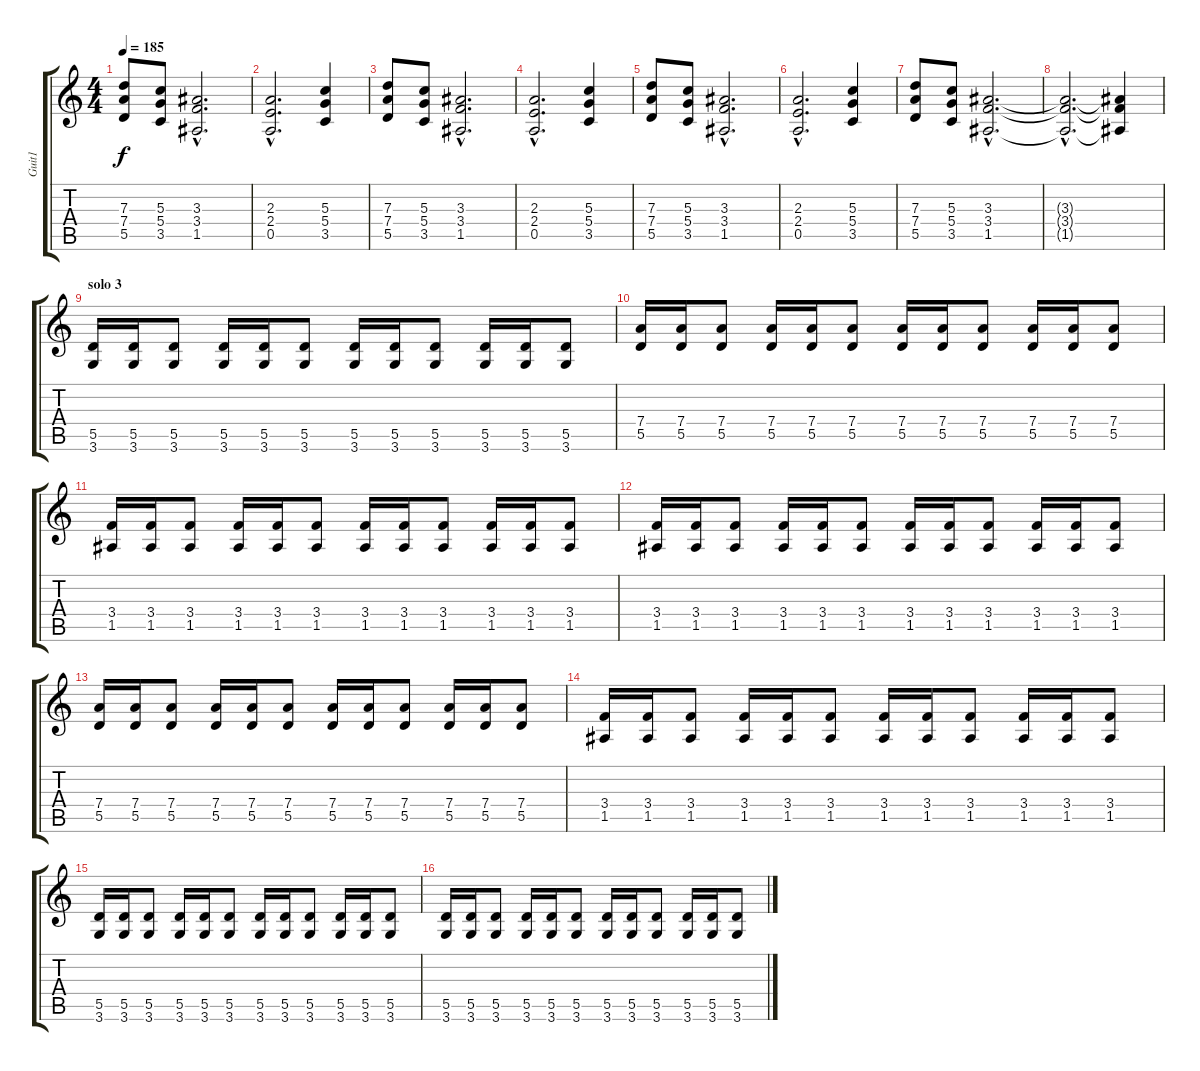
\track ("Guit1" "Guit1") {instrument overdrivenguitar}
\staff {score tabs}
\tuning (E4 B3 G3 D3 A2 E2) {hide}
\ts (4 4)
\tempo 185
\clef g2
\ks c
(7.3 7.4 5.5).8{dy f} (5.3 5.4 3.5).8 (3.3{hac} 3.4{hac} 1.5{hac}).2{d} |
(2.3{hac} 2.4{hac} 0.5{hac}).2{d} (5.3 5.4 3.5).4 |
(7.3 7.4 5.5).8 (5.3 5.4 3.5).8 (3.3{hac} 3.4{hac} 1.5{hac}).2{d} |
(2.3{hac} 2.4{hac} 0.5{hac}).2{d} (5.3 5.4 3.5).4 |
(7.3 7.4 5.5).8 (5.3 5.4 3.5).8 (3.3{hac} 3.4{hac} 1.5{hac}).2{d} |
(2.3{hac} 2.4{hac} 0.5{hac}).2{d} (5.3 5.4 3.5).4 |
(7.3 7.4 5.5).8 (5.3 5.4 3.5).8 (3.3{hac} 3.4{hac} 1.5{hac}).2{d} |
(3.3{hac t} 3.4{hac t} 1.5{hac t}).2{d} (3.3{t} 3.4{t} 1.5{t}).4 |
\section ("" "solo 3")
(5.5 3.6).16 (5.5 3.6).16 (5.5 3.6).8 (5.5 3.6).16 (5.5 3.6).16 (5.5 3.6).8 (5.5 3.6).16 (5.5 3.6).16 (5.5 3.6).8 (5.5 3.6).16 (5.5 3.6).16 (5.5 3.6).8 |
(7.4 5.5).16 (7.4 5.5).16 (7.4 5.5).8 (7.4 5.5).16 (7.4 5.5).16 (7.4 5.5).8 (7.4 5.5).16 (7.4 5.5).16 (7.4 5.5).8 (7.4 5.5).16 (7.4 5.5).16 (7.4 5.5).8 |
(3.4 1.5).16 (3.4 1.5).16 (3.4 1.5).8 (3.4 1.5).16 (3.4 1.5).16 (3.4 1.5).8 (3.4 1.5).16 (3.4 1.5).16 (3.4 1.5).8 (3.4 1.5).16 (3.4 1.5).16 (3.4 1.5).8 |
(3.4 1.5).16 (3.4 1.5).16 (3.4 1.5).8 (3.4 1.5).16 (3.4 1.5).16 (3.4 1.5).8 (3.4 1.5).16 (3.4 1.5).16 (3.4 1.5).8 (3.4 1.5).16 (3.4 1.5).16 (3.4 1.5).8 |
(7.4 5.5).16 (7.4 5.5).16 (7.4 5.5).8 (7.4 5.5).16 (7.4 5.5).16 (7.4 5.5).8 (7.4 5.5).16 (7.4 5.5).16 (7.4 5.5).8 (7.4 5.5).16 (7.4 5.5).16 (7.4 5.5).8 |
(3.4 1.5).16 (3.4 1.5).16 (3.4 1.5).8 (3.4 1.5).16 (3.4 1.5).16 (3.4 1.5).8 (3.4 1.5).16 (3.4 1.5).16 (3.4 1.5).8 (3.4 1.5).16 (3.4 1.5).16 (3.4 1.5).8 |
(5.5 3.6).16 (5.5 3.6).16 (5.5 3.6).8 (5.5 3.6).16 (5.5 3.6).16 (5.5 3.6).8 (5.5 3.6).16 (5.5 3.6).16 (5.5 3.6).8 (5.5 3.6).16 (5.5 3.6).16 (5.5 3.6).8 |
(5.5 3.6).16 (5.5 3.6).16 (5.5 3.6).8 (5.5 3.6).16 (5.5 3.6).16 (5.5 3.6).8 (5.5 3.6).16 (5.5 3.6).16 (5.5 3.6).8 (5.5 3.6).16 (5.5 3.6).16 (5.5 3.6).8
